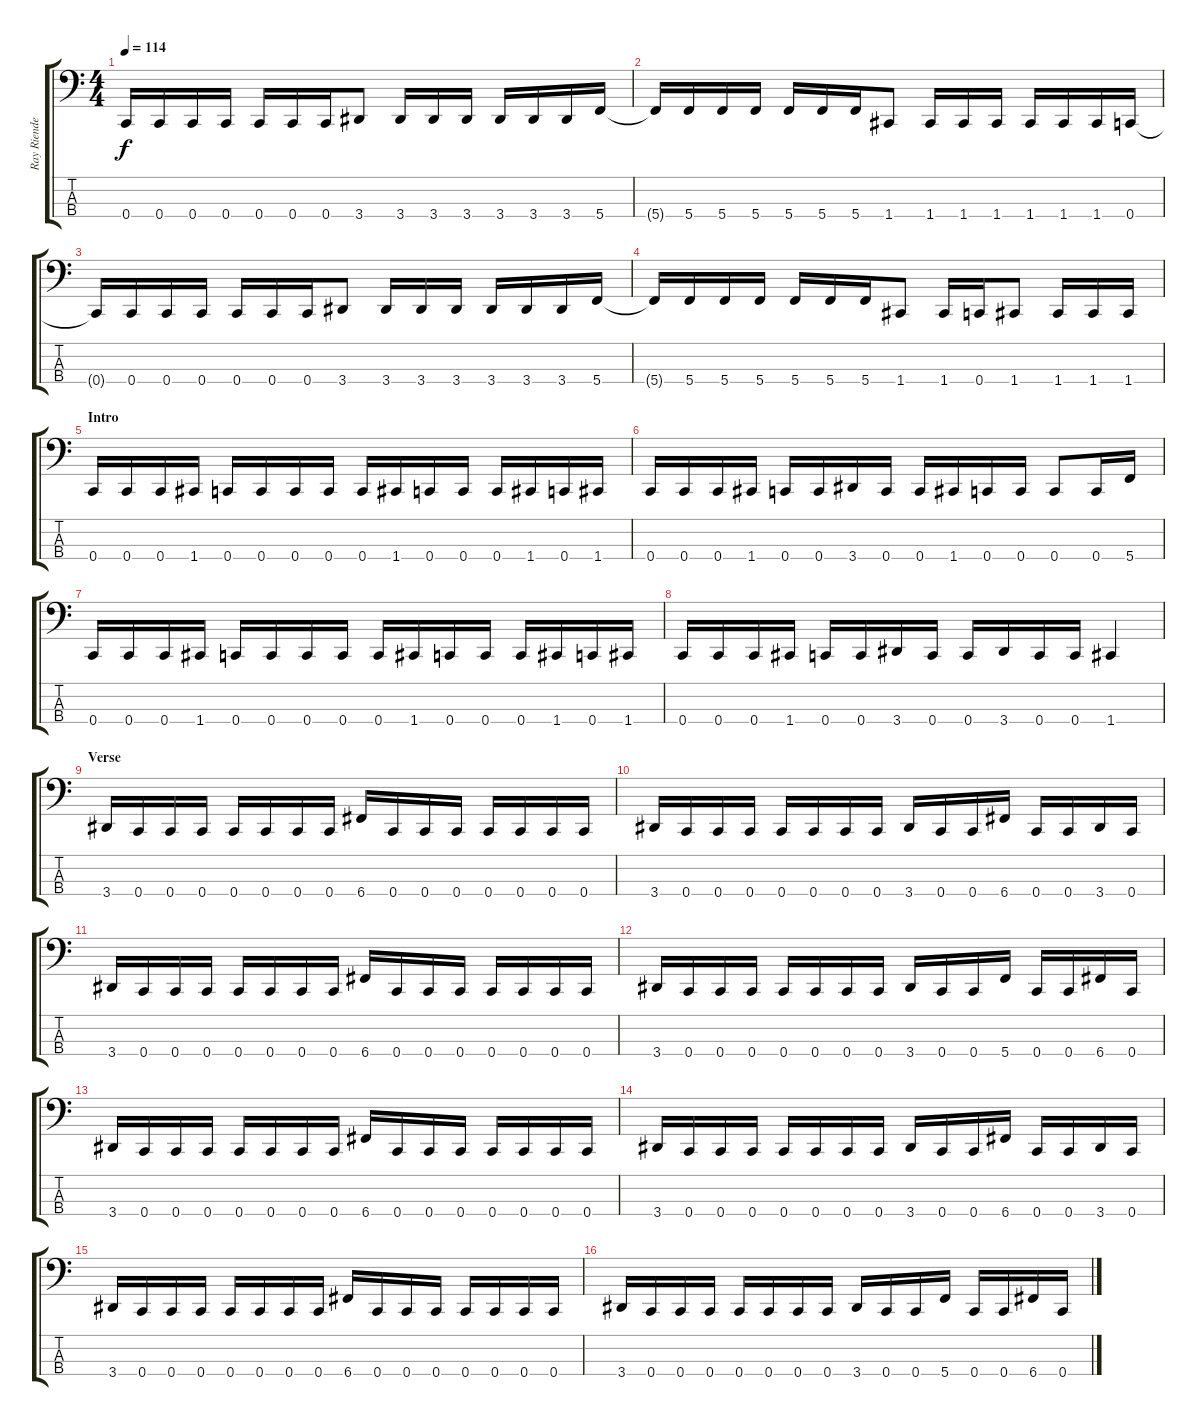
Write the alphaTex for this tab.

\track ("Ray Riendeau" "Ray Riende") {instrument electricbassfinger}
\staff {score tabs}
\tuning (F2 C2 G1 C1) {hide}
\ts (4 4)
\tempo 114
\clef f4
\ks c
0.4{t}.16{dy f} 0.4.16 0.4.16 0.4.16 0.4.16 0.4.16 0.4.16 3.4.8 3.4.16 3.4.16 3.4.16 3.4.16 3.4.16 3.4.16 5.4.16 |
5.4{t}.16 5.4.16 5.4.16 5.4.16 5.4.16 5.4.16 5.4.16 1.4.8 1.4.16 1.4.16 1.4.16 1.4.16 1.4.16 1.4.16 0.4.16 |
0.4{t}.16 0.4.16 0.4.16 0.4.16 0.4.16 0.4.16 0.4.16 3.4.8 3.4.16 3.4.16 3.4.16 3.4.16 3.4.16 3.4.16 5.4.16 |
5.4{t}.16 5.4.16 5.4.16 5.4.16 5.4.16 5.4.16 5.4.16 1.4.8 1.4.16 0.4.16 1.4.8 1.4.16 1.4.16 1.4.16 |
\section ("" "Intro")
0.4.16 0.4.16 0.4.16 1.4.16 0.4.16 0.4.16 0.4.16 0.4.16 0.4.16 1.4.16 0.4.16 0.4.16 0.4.16 1.4.16 0.4.16 1.4.16 |
0.4.16 0.4.16 0.4.16 1.4.16 0.4.16 0.4.16 3.4.16 0.4.16 0.4.16 1.4.16 0.4.16 0.4.16 0.4.8 0.4.16 5.4.16 |
0.4.16 0.4.16 0.4.16 1.4.16 0.4.16 0.4.16 0.4.16 0.4.16 0.4.16 1.4.16 0.4.16 0.4.16 0.4.16 1.4.16 0.4.16 1.4.16 |
0.4.16 0.4.16 0.4.16 1.4.16 0.4.16 0.4.16 3.4.16 0.4.16 0.4.16 3.4.16 0.4.16 0.4.16 1.4.4 |
\section ("" "Verse")
3.4.16 0.4.16 0.4.16 0.4.16 0.4.16 0.4.16 0.4.16 0.4.16 6.4.16 0.4.16 0.4.16 0.4.16 0.4.16 0.4.16 0.4.16 0.4.16 |
3.4.16 0.4.16 0.4.16 0.4.16 0.4.16 0.4.16 0.4.16 0.4.16 3.4.16 0.4.16 0.4.16 6.4.16 0.4.16 0.4.16 3.4.16 0.4.16 |
3.4.16 0.4.16 0.4.16 0.4.16 0.4.16 0.4.16 0.4.16 0.4.16 6.4.16 0.4.16 0.4.16 0.4.16 0.4.16 0.4.16 0.4.16 0.4.16 |
3.4.16 0.4.16 0.4.16 0.4.16 0.4.16 0.4.16 0.4.16 0.4.16 3.4.16 0.4.16 0.4.16 5.4.16 0.4.16 0.4.16 6.4.16 0.4.16 |
3.4.16 0.4.16 0.4.16 0.4.16 0.4.16 0.4.16 0.4.16 0.4.16 6.4.16 0.4.16 0.4.16 0.4.16 0.4.16 0.4.16 0.4.16 0.4.16 |
3.4.16 0.4.16 0.4.16 0.4.16 0.4.16 0.4.16 0.4.16 0.4.16 3.4.16 0.4.16 0.4.16 6.4.16 0.4.16 0.4.16 3.4.16 0.4.16 |
3.4.16 0.4.16 0.4.16 0.4.16 0.4.16 0.4.16 0.4.16 0.4.16 6.4.16 0.4.16 0.4.16 0.4.16 0.4.16 0.4.16 0.4.16 0.4.16 |
3.4.16 0.4.16 0.4.16 0.4.16 0.4.16 0.4.16 0.4.16 0.4.16 3.4.16 0.4.16 0.4.16 5.4.16 0.4.16 0.4.16 6.4.16 0.4.16
